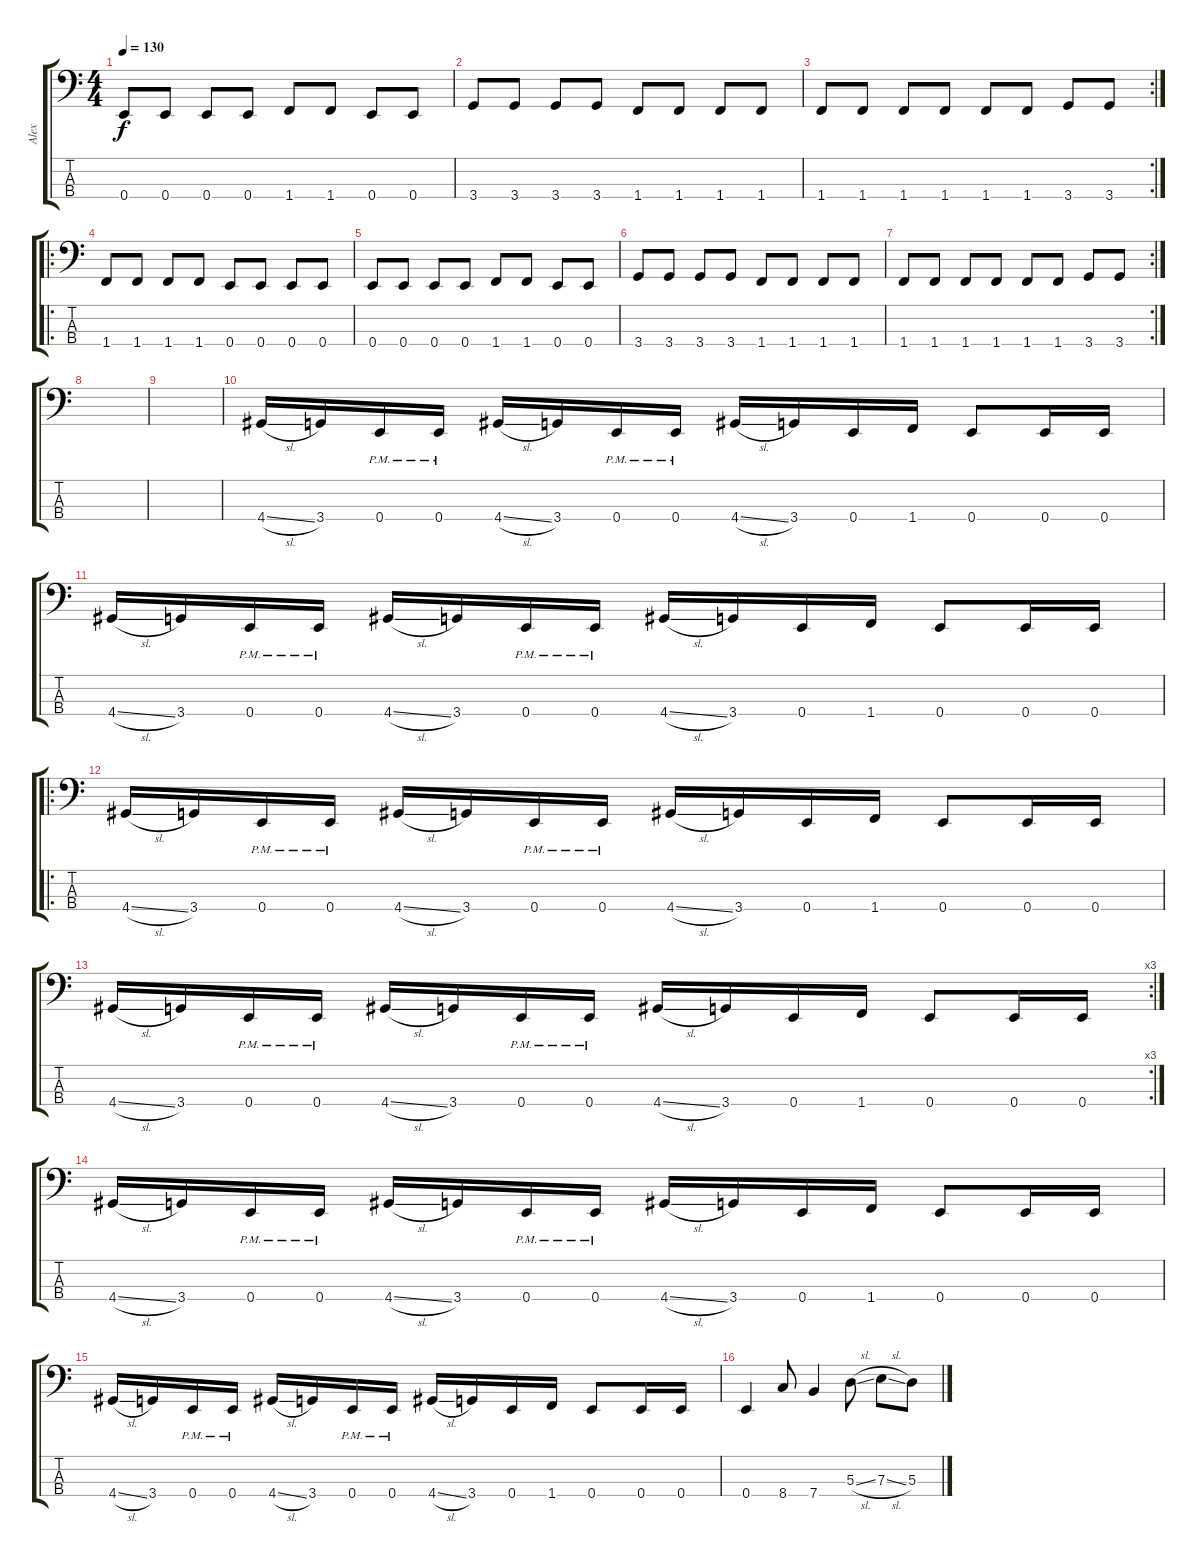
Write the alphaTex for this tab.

\track ("Alex" "Alex") {instrument electricbasspick}
\staff {score tabs}
\tuning (G2 D2 A1 E1) {hide}
\ts (4 4)
\tempo 130
\clef f4
\ks c
0.4.8{dy f} 0.4.8 0.4.8 0.4.8 1.4.8 1.4.8 0.4.8 0.4.8 |
3.4.8 3.4.8 3.4.8 3.4.8 1.4.8 1.4.8 1.4.8 1.4.8 |
\rc 2
1.4.8 1.4.8 1.4.8 1.4.8 1.4.8 1.4.8 3.4.8 3.4.8 |
\ro
1.4.8 1.4.8 1.4.8 1.4.8 0.4.8 0.4.8 0.4.8 0.4.8 |
0.4.8 0.4.8 0.4.8 0.4.8 1.4.8 1.4.8 0.4.8 0.4.8 |
3.4.8 3.4.8 3.4.8 3.4.8 1.4.8 1.4.8 1.4.8 1.4.8 |
\rc 2
1.4.8 1.4.8 1.4.8 1.4.8 1.4.8 1.4.8 3.4.8 3.4.8 |
|
|
4.4{sl}.16 3.4.16 0.4{pm}.16 0.4{pm}.16 4.4{sl}.16 3.4.16 0.4{pm}.16 0.4{pm}.16 4.4{sl}.16 3.4.16 0.4.16 1.4.16 0.4.8 0.4.16 0.4.16 |
4.4{sl}.16 3.4.16 0.4{pm}.16 0.4{pm}.16 4.4{sl}.16 3.4.16 0.4{pm}.16 0.4{pm}.16 4.4{sl}.16 3.4.16 0.4.16 1.4.16 0.4.8 0.4.16 0.4.16 |
\ro
4.4{sl}.16 3.4.16 0.4{pm}.16 0.4{pm}.16 4.4{sl}.16 3.4.16 0.4{pm}.16 0.4{pm}.16 4.4{sl}.16 3.4.16 0.4.16 1.4.16 0.4.8 0.4.16 0.4.16 |
\rc 3
4.4{sl}.16 3.4.16 0.4{pm}.16 0.4{pm}.16 4.4{sl}.16 3.4.16 0.4{pm}.16 0.4{pm}.16 4.4{sl}.16 3.4.16 0.4.16 1.4.16 0.4.8 0.4.16 0.4.16 |
4.4{sl}.16 3.4.16 0.4{pm}.16 0.4{pm}.16 4.4{sl}.16 3.4.16 0.4{pm}.16 0.4{pm}.16 4.4{sl}.16 3.4.16 0.4.16 1.4.16 0.4.8 0.4.16 0.4.16 |
4.4{sl}.16 3.4.16 0.4{pm}.16 0.4{pm}.16 4.4{sl}.16 3.4.16 0.4{pm}.16 0.4{pm}.16 4.4{sl}.16 3.4.16 0.4.16 1.4.16 0.4.8 0.4.16 0.4.16 |
0.4.4 8.4.8 7.4.4 5.3{sl}.8 7.3{sl}.8 5.3{sl}.8
